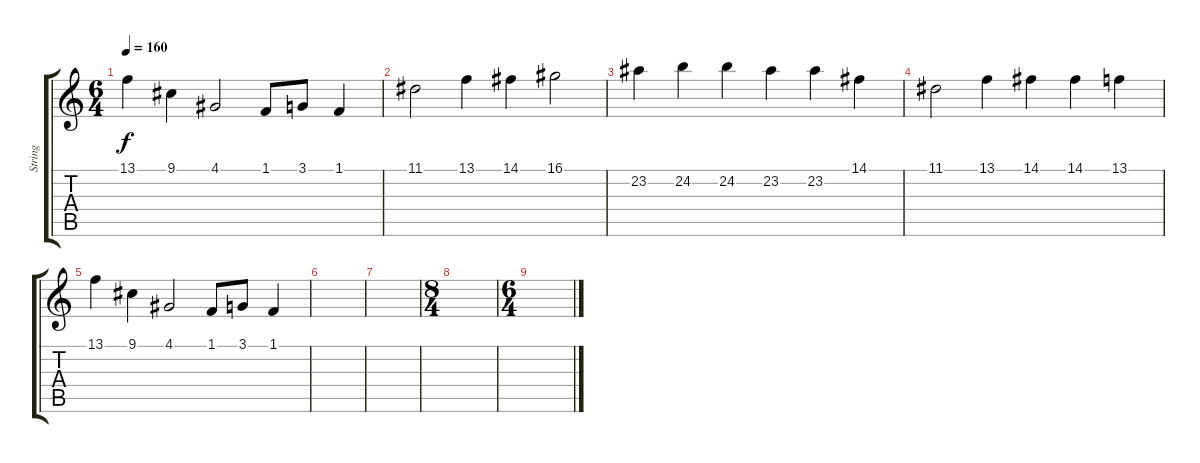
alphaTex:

\track ("String" "String") {instrument stringensemble1}
\staff {score tabs}
\tuning (E4 B3 G3 D3 A2 E2) {hide}
\ts (6 4)
\tempo 160
\clef g2
\ks c
13.1.4{dy f} 9.1.4 4.1.2 1.1.8 3.1.8 1.1.4 |
11.1.2 13.1.4 14.1.4 16.1.2 |
23.2.4 24.2.4 24.2.4 23.2.4 23.2.4 14.1.4 |
11.1.2 13.1.4 14.1.4 14.1.4 13.1.4 |
13.1.4 9.1.4 4.1.2 1.1.8 3.1.8 1.1.4 |
|
|
\ts (8 4)
|
\ts (6 4)
